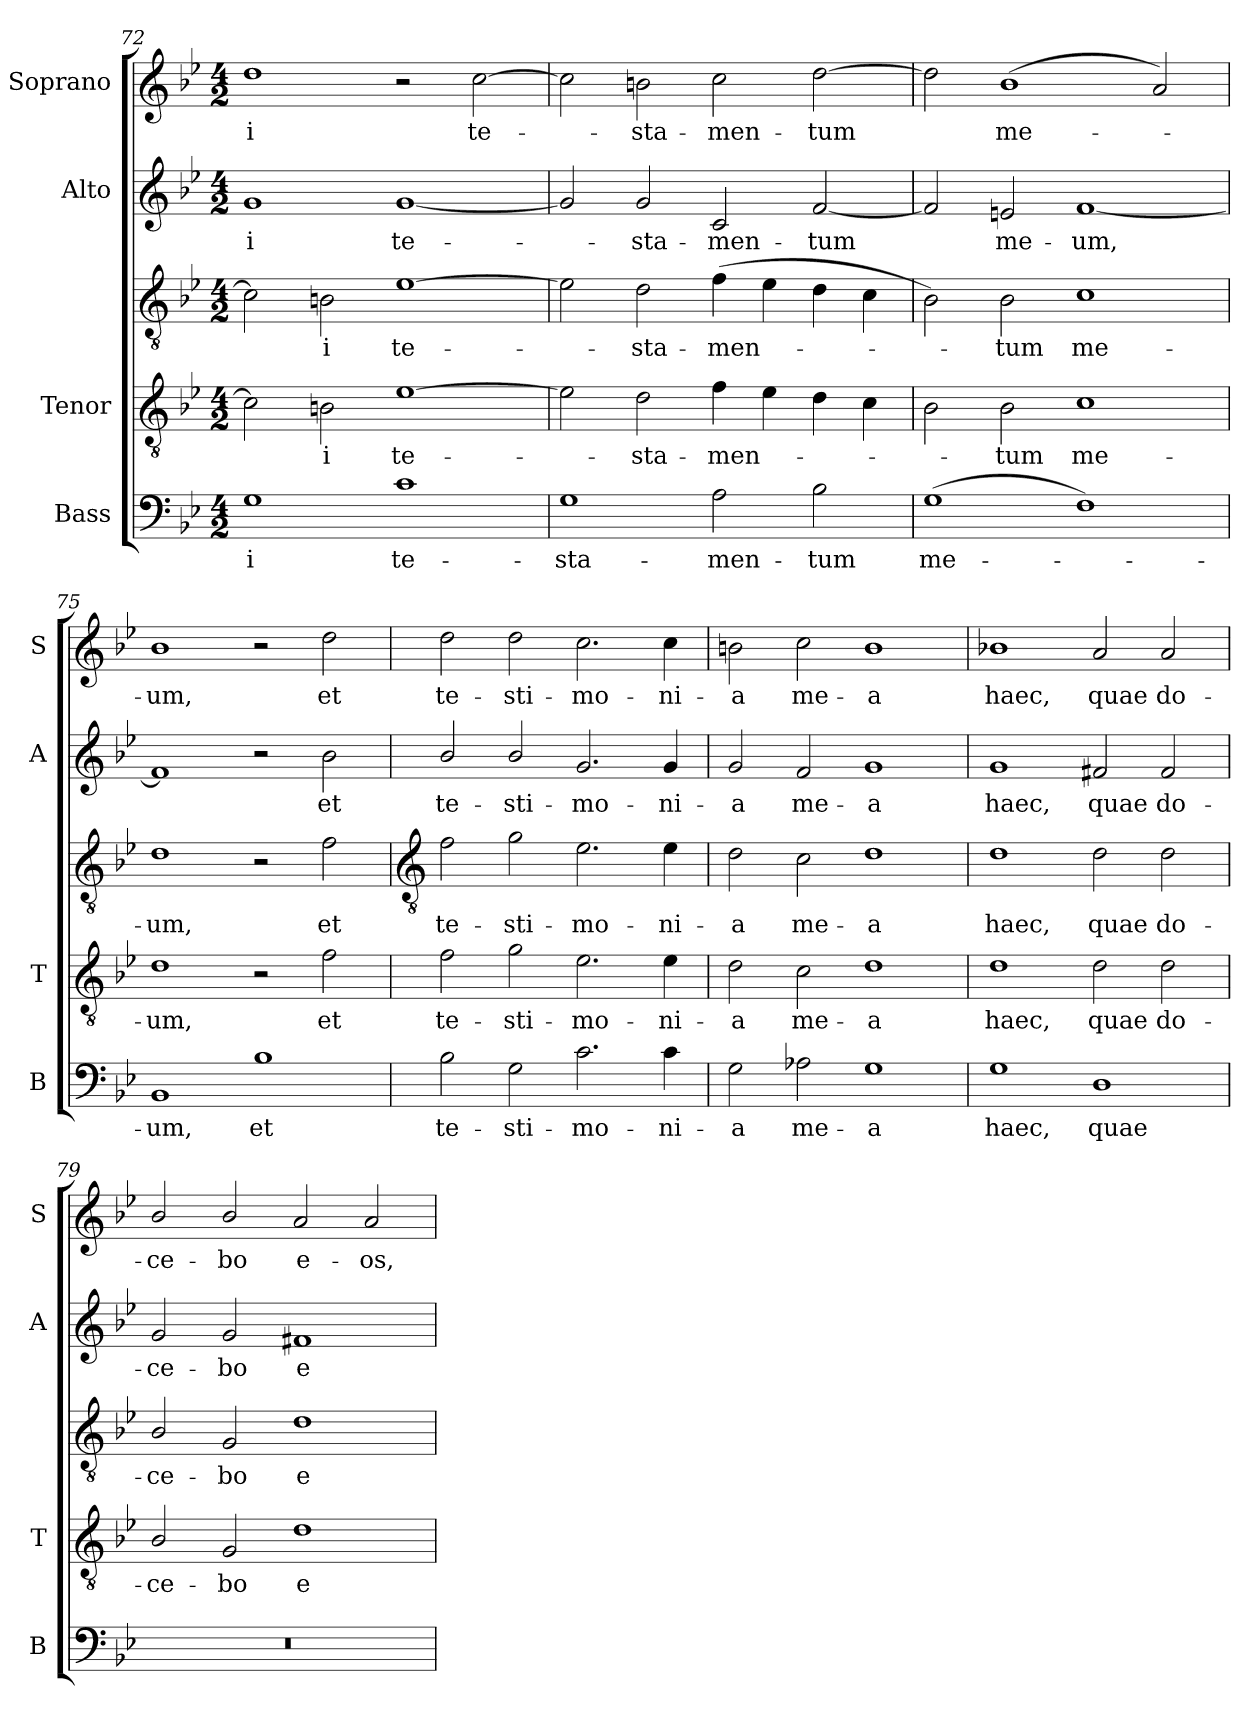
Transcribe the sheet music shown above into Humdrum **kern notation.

**kern	**text	**kern	**text	**kern	**text	**kern	**text	**kern	**text
*part4	*part4	*part3	*part3	*part3	*part3	*part2	*part2	*part1	*part1
*staff5	*staff5	*staff4	*staff4	*staff3	*staff3	*staff2	*staff2	*staff1	*staff1
*I"Bass	*	*I"Tenor	*	*	*	*I"Alto	*	*I"Soprano	*
*I'B	*	*I'T	*	*	*	*I'A	*	*I'S	*
*clefF4	*	*clefGv2	*	*clefGv2	*	*clefG2	*	*clefG2	*
*k[b-e-]	*	*k[b-e-]	*	*k[b-e-]	*	*k[b-e-]	*	*k[b-e-]	*
*B-:	*	*B-:	*	*B-:	*	*B-:	*	*B-:	*
*M4/2	*	*M4/2	*	*M4/2	*	*M4/2	*	*M4/2	*
=72	=72	=72	=72	=72	=72	=72	=72	=72	=72
!	!LO:LY:b	!	!	!	!	!	!LO:LY:b	!	!LO:LY:b
1G	-i	2c]	.	2c]	.	1g	-i	1dd	-i
!	!	!	!LO:LY:b	!	!LO:LY:b	!	!	!	!
.	.	2Bn	i	2Bn	i	.	.	.	.
!	!LO:LY:b	!	!LO:LY:b	!	!LO:LY:b	!	!LO:LY:b	!	!
1c	te-	[1e-	te-	[1e-	te-	[1g	te-	2r	.
!	!	!	!	!	!	!	!	!	!LO:LY:b
.	.	.	.	.	.	.	.	[2cc	te-
=73	=73	=73	=73	=73	=73	=73	=73	=73	=73
!	!LO:LY:b	!	!	!	!	!	!	!	!
1G	-sta-	2e-]	.	2e-]	.	2g]	.	2cc]	.
!	!	!	!LO:LY:b	!	!LO:LY:b	!	!LO:LY:b	!	!LO:LY:b
.	.	2d	sta-	2d	sta-	2g	sta-	2bn	sta-
!	!LO:LY:b	!	!LO:LY:b	!	!LO:LY:b	!	!LO:LY:b	!	!LO:LY:b
2A	-men-	4f	-men-	(>4f	-men-	2c	-men-	2cc	-men-
.	.	4e-	.	4e-	.	.	.	.	.
!	!LO:LY:b	!	!	!	!	!	!LO:LY:b	!	!LO:LY:b
2B-	-tum	4d	.	4d	.	[2f	-tum	[2dd	-tum
.	.	4c	.	4c	.	.	.	.	.
=74	=74	=74	=74	=74	=74	=74	=74	=74	=74
!	!LO:LY:b	!	!	!	!	!	!	!	!
(>1G	me-	2B-	.	2B-)	.	2f]	.	2dd]	.
!	!	!	!LO:LY:b	!	!LO:LY:b	!	!LO:LY:b	!	!LO:LY:b
.	.	2B-	tum	2B-	tum	2en	me-	(<1b-	me-
!	!	!	!LO:LY:b	!	!LO:LY:b	!	!LO:LY:b	!	!
1F)	.	1c	me-	1c	me-	[1f	-um,	.	.
.	.	.	.	.	.	.	.	2a)	.
=75	=75	=75	=75	=75	=75	=75	=75	=75	=75
!	!LO:LY:b	!	!LO:LY:b	!	!LO:LY:b	!	!	!	!LO:LY:b
1BB-	um,	1d	-um,	1d	-um,	1f]	.	1b-	um,
!	!LO:LY:b	!	!	!	!	!	!	!	!
1B-	et	2r	.	2r	.	2r	.	2r	.
!	!	!	!LO:LY:b	!	!LO:LY:b	!	!LO:LY:b	!	!LO:LY:b
.	.	2f	et	2f	et	2b-	et	2dd	et
!!LO:LB:g=z
=76	=76	=76	=76	=76	=76	=76	=76	=76	=76
*	*	*	*	*clefGv2	*	*	*	*	*
!	!LO:LY:b	!	!LO:LY:b	!	!LO:LY:b	!	!LO:LY:b	!	!LO:LY:b
2B-	te-	2f	te-	2f	te-	2b-/	te-	2dd	te-
!	!LO:LY:b	!	!LO:LY:b	!	!LO:LY:b	!	!LO:LY:b	!	!LO:LY:b
2G	-sti-	2g	-sti-	2g	-sti-	2b-/	-sti-	2dd	-sti-
!	!LO:LY:b	!	!LO:LY:b	!	!LO:LY:b	!	!LO:LY:b	!	!LO:LY:b
2.c	-mo-	2.e-	-mo-	2.e-	-mo-	2.g	-mo-	2.cc	-mo-
!	!LO:LY:b	!	!LO:LY:b	!	!LO:LY:b	!	!LO:LY:b	!	!LO:LY:b
4c	-ni-	4e-	-ni-	4e-	-ni-	4g	-ni-	4cc	-ni-
=77	=77	=77	=77	=77	=77	=77	=77	=77	=77
!	!LO:LY:b	!	!LO:LY:b	!	!LO:LY:b	!	!LO:LY:b	!	!LO:LY:b
2G	-a	2d	-a	2d	-a	2g	-a	2bn	-a
!	!LO:LY:b	!	!LO:LY:b	!	!LO:LY:b	!	!LO:LY:b	!	!LO:LY:b
2A-X	me-	2c	me-	2c	me-	2f	me-	2cc	me-
!	!LO:LY:b	!	!LO:LY:b	!	!LO:LY:b	!	!LO:LY:b	!	!LO:LY:b
1G	-a	1d	-a	1d	-a	1g	-a	1b	-a
=78	=78	=78	=78	=78	=78	=78	=78	=78	=78
!	!LO:LY:b	!	!LO:LY:b	!	!LO:LY:b	!	!LO:LY:b	!	!LO:LY:b
1G	haec,	1d	haec,	1d	haec,	1g	haec,	1b-X	haec,
!	!LO:LY:b	!	!LO:LY:b	!	!LO:LY:b	!	!LO:LY:b	!	!LO:LY:b
1D	quae	2d	quae	2d	quae	2f#X	quae	2a	quae
!	!	!	!LO:LY:b	!	!LO:LY:b	!	!LO:LY:b	!	!LO:LY:b
.	.	2d	do-	2d	do-	2f#	do-	2a	do-
=79	=79	=79	=79	=79	=79	=79	=79	=79	=79
!	!	!	!LO:LY:b	!	!LO:LY:b	!	!LO:LY:b	!	!LO:LY:b
0r	.	2B-/	-ce-	2B-/	-ce-	2g	-ce-	2b-/	-ce-
!	!	!	!LO:LY:b	!	!LO:LY:b	!	!LO:LY:b	!	!LO:LY:b
.	.	2G	-bo	2G	-bo	2g	-bo	2b-/	-bo
!	!	!	!LO:LY:b	!	!LO:LY:b	!	!LO:LY:b	!	!LO:LY:b
.	.	1d	e-	1d	e-	1f#X	e-	2a	e-
!	!	!	!	!	!	!	!	!	!LO:LY:b
.	.	.	.	.	.	.	.	2a	-os,
=	=	=	=	=	=	=	=	=	=
*-	*-	*-	*-	*-	*-	*-	*-	*-	*-
